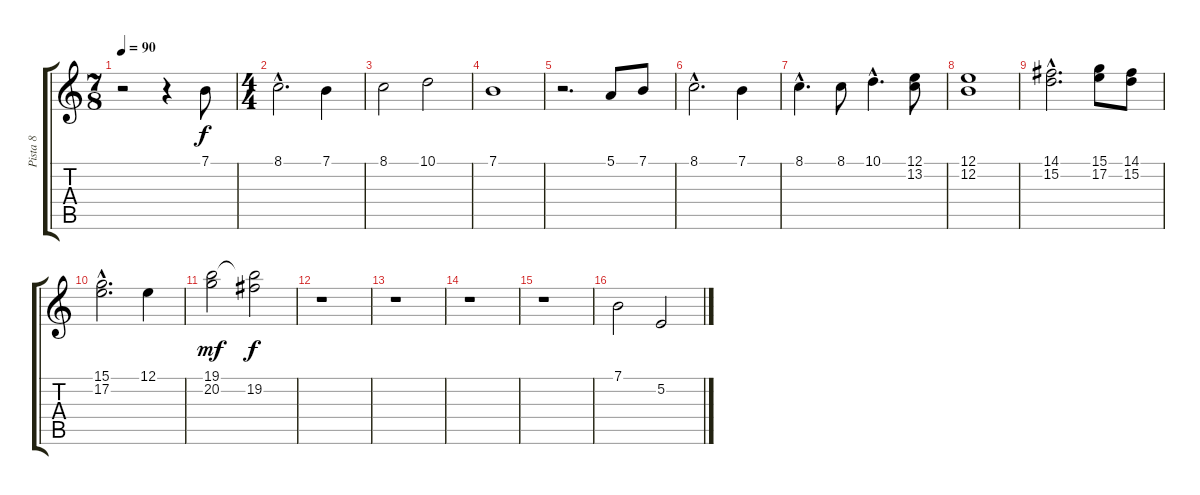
\track ("Pista 8" "Pista 8") {instrument altosax}
\staff {score tabs}
\tuning (E4 B3 G3 D3 A2 E2) {hide}
\ts (7 8)
\tempo 90
\clef g2
\ks c
r.2{dy f} r.4 7.1.8 |
\ts (4 4)
8.1{hac}.2{d} 7.1.4 |
8.1.2 10.1.2 |
7.1.1 |
r.2{d} 5.1.8 7.1.8 |
8.1{hac}.2{d} 7.1.4 |
8.1{hac}.4{d} 8.1.8 10.1{hac}.4{d} (12.1 13.2).8 |
(12.1 12.2).1 |
(14.1{hac} 15.2{hac}).2{d} (15.1 17.2).8 (14.1 15.2).8 |
(15.1{hac} 17.2{hac}).2{d} 12.1.4 |
(19.1 20.2).2{dy mf} (19.1{t} 19.2).2{dy f} |
r.1 |
r.1 |
r.1 |
r.1 |
7.1.2 5.2.2
